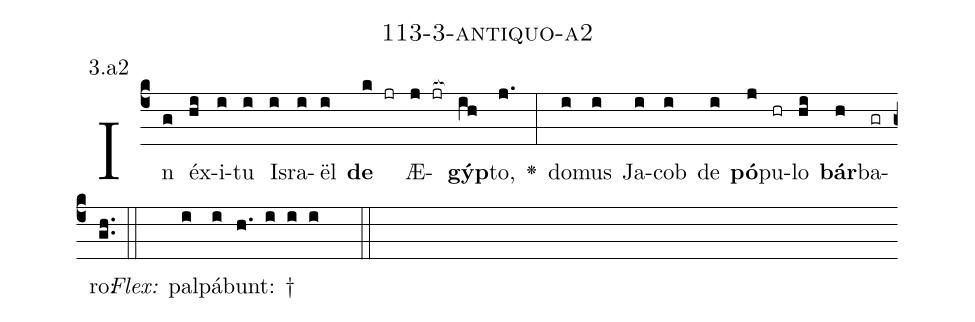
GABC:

name: 113-3-antiquo-a2;
annotation: 3.a2;
%%
(c4)In(g) éx(hi)i(i)tu(i) Is(i)ra(i)ël(i) <b>de</b>(k jr) Æ(j jr[ocb:1{])<b>gýp</b>(ih[ocb:0}])to,(j.) <v>\greheightstar</v>(:) do(i)mus(i) Ja(i)cob(i) de(i) <b>pó</b>(j)pu(hr)lo(hi) <b>bár</b>(h)ba(gr)ro:(gh..) (::)
<i>Flex:</i>()  pal(i)pá(i)bunt: †(h. i i i  ::)

%E(i) u(i) o(j) u(hi) a(h) e.(gh..) (::)
